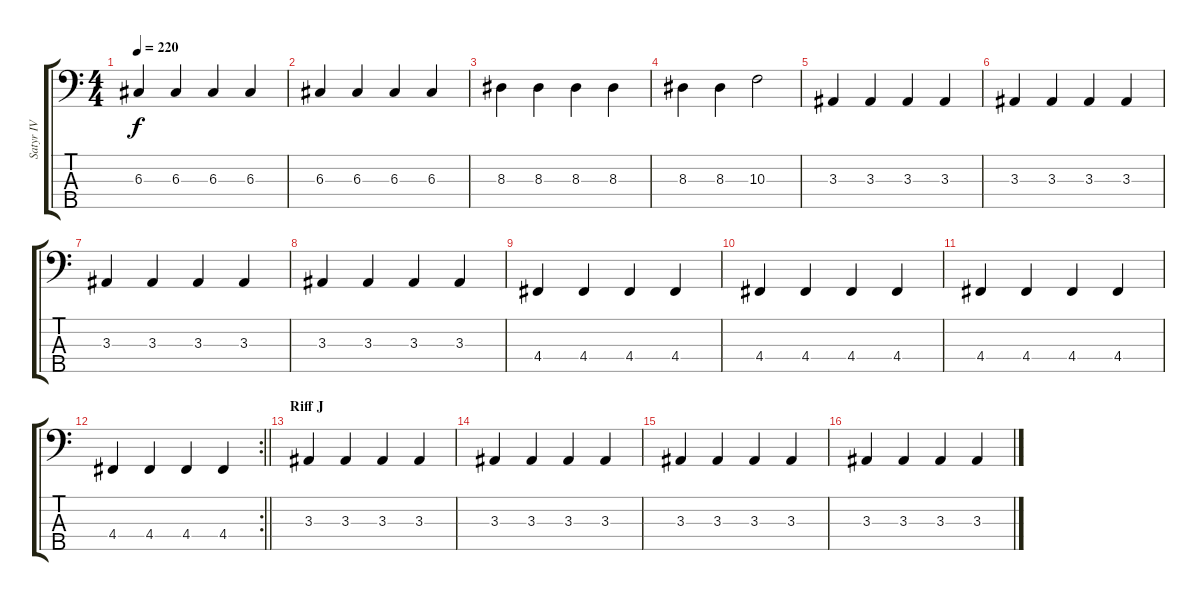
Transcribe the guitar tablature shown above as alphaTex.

\track ("Satyr IV" "Satyr IV") {instrument electricbasspick}
\staff {score tabs}
\tuning (F2 C2 G1 D1 A0) {hide}
\ts (4 4)
\tempo 220
\clef f4
\ks c
6.3.4{dy f} 6.3.4 6.3.4 6.3.4 |
6.3.4 6.3.4 6.3.4 6.3.4 |
8.3.4 8.3.4 8.3.4 8.3.4 |
8.3.4 8.3.4 10.3.2 |
3.3.4 3.3.4 3.3.4 3.3.4 |
3.3.4 3.3.4 3.3.4 3.3.4 |
3.3.4 3.3.4 3.3.4 3.3.4 |
3.3.4 3.3.4 3.3.4 3.3.4 |
4.4.4 4.4.4 4.4.4 4.4.4 |
4.4.4 4.4.4 4.4.4 4.4.4 |
4.4.4 4.4.4 4.4.4 4.4.4 |
\rc 2
\barLineRight lightlight
4.4.4 4.4.4 4.4.4 4.4.4 |
\section ("" "Riff J")
3.3.4 3.3.4 3.3.4 3.3.4 |
3.3.4 3.3.4 3.3.4 3.3.4 |
3.3.4 3.3.4 3.3.4 3.3.4 |
3.3.4 3.3.4 3.3.4 3.3.4
